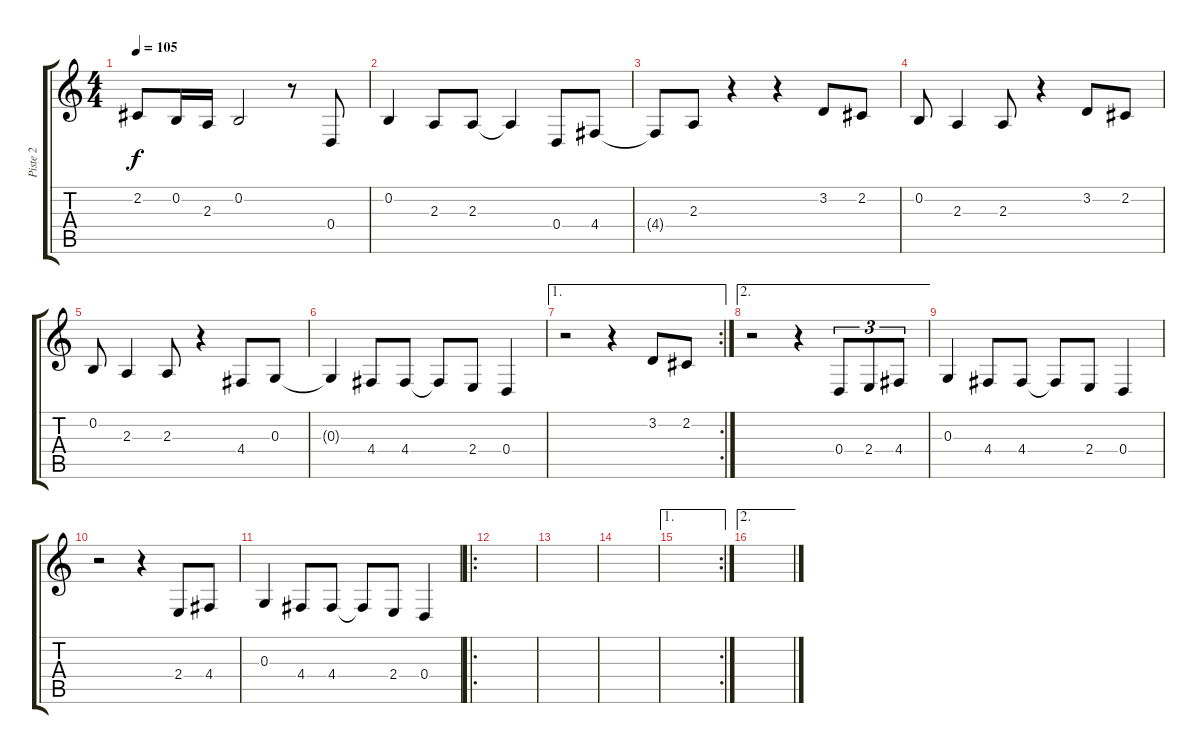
\track ("Piste 2" "Piste 2") {instrument oboe}
\staff {score tabs}
\tuning (E4 B3 G3 D3 A2 E2) {hide}
\ts (4 4)
\tempo 105
\clef g2
\ks c
2.2{t}.8{dy f} 0.2.16 2.3.16 0.2.2 r.8 0.4.8 |
0.2.4 2.3.8 2.3.8 2.3{t}.4 0.4.8 4.4.8 |
4.4{t}.8 2.3.8 r.4 r.4 3.2.8 2.2.8 |
0.2.8 2.3.4 2.3.8 r.4 3.2.8 2.2.8 |
0.2.8 2.3.4 2.3.8 r.4 4.4.8 0.3.8 |
0.3{t}.4 4.4.8 4.4.8 4.4{t}.8 2.4.8 0.4.4 |
\ae 1
\rc 2
r.2 r.4 3.2.8 2.2.8 |
\ae 2
r.2 r.4 0.4.8{tu (3 2)} 2.4.8{tu (3 2)} 4.4.8{tu (3 2)} |
0.3.4 4.4.8 4.4.8 4.4{t}.8 2.4.8 0.4.4 |
r.2 r.4 2.4.8 4.4.8 |
0.3.4 4.4.8 4.4.8 4.4{t}.8 2.4.8 0.4.4 |
\ro
|
|
|
\ae 1
\rc 2
|
\ae 2
